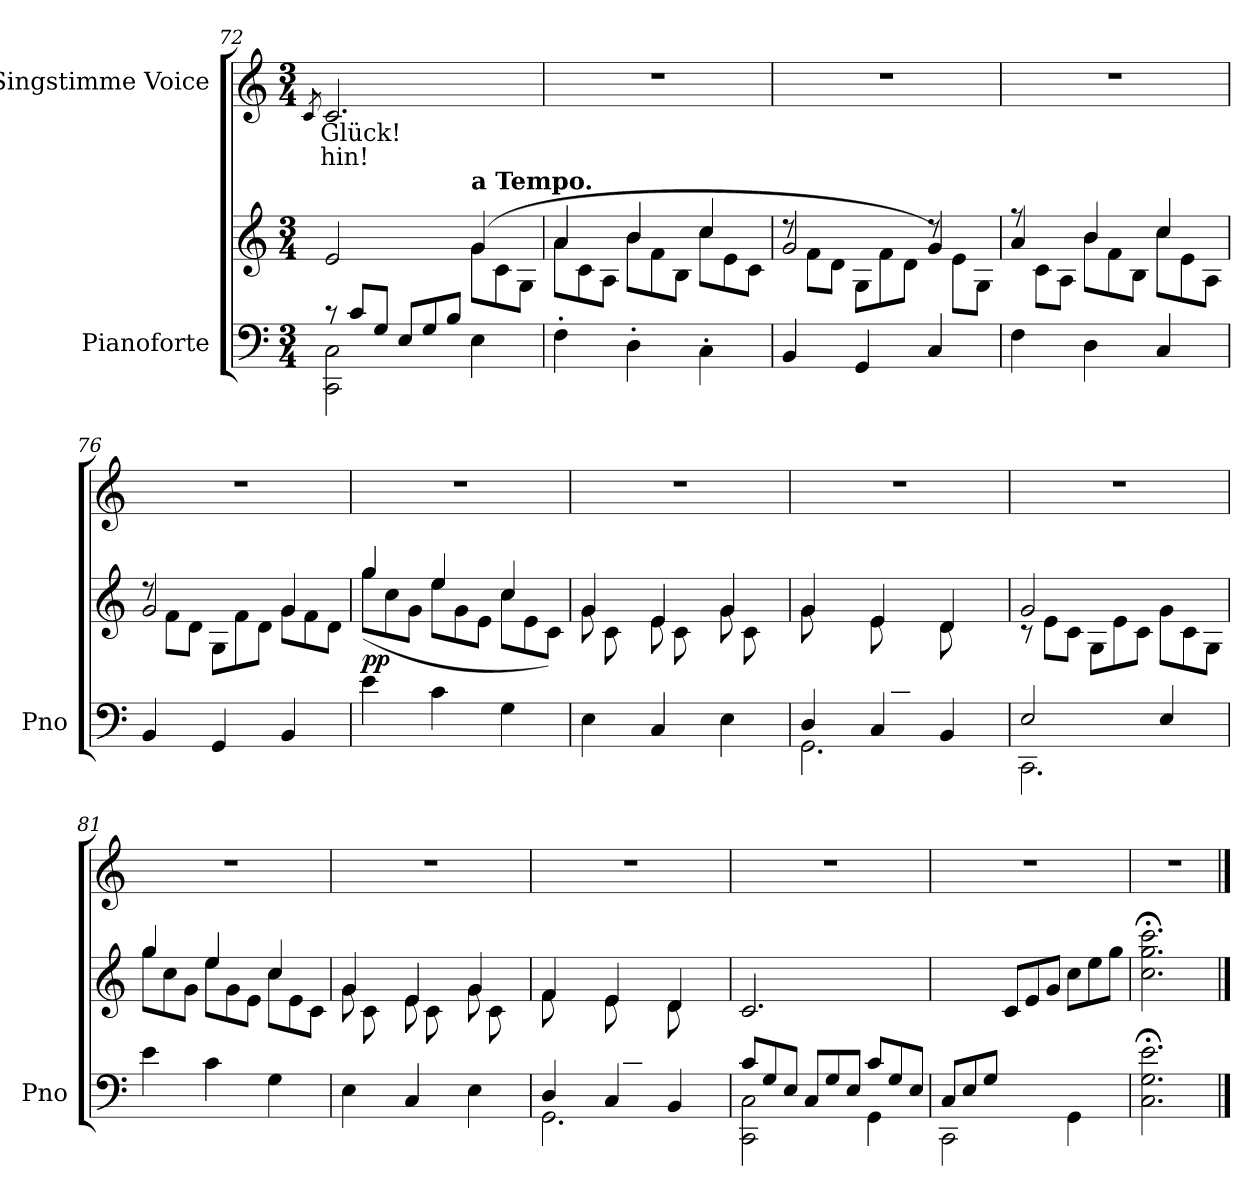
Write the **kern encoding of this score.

**kern	**kern	**dynam	**kern	**text	**text
*part2	*part2	*part2	*part1	*part1	*part1
*staff3	*staff2	*staff2/3	*staff1	*staff1	*staff1
*I"Pianoforte	*	*	*I"Singstimme Voice	*	*
*I'Pno	*	*	*	*	*
!!LO:PB:g=z
*clefF4	*clefG2	*	*clefG2	*	*
*k[]	*k[]	*	*k[]	*	*
*M3/4	*M3/4	*	*M3/4	*	*
=72	=72	=72	=72	=72	=72
.	.	.	8qc/	.	.
*Xtuplet	*	*	*	*	*
*^	*^	*	*	*	*
!	!	!	!	!	!	!LO:LY:b	!LO:LY:b
12r	2CC\ 2C\	2e/	2ryy	.	2.c/	Glück!	-hin!
12c/L	.	.	.	.	.	.	.
12G/J	.	.	.	.	.	.	.
12E/L	.	.	.	.	.	.	.
12G/	.	.	.	.	.	.	.
12B/J	.	.	.	.	.	.	.
*	*	*	*Xtuplet	*	*	*	*
!	!	!LO:TX:a:B:t=a Tempo.	!	!	!	!	!
4E\	4ryy	(4g/	12g\L	.	.	.	.
.	.	.	12c\	.	.	.	.
.	.	.	12G\J	.	.	.	.
*v	*v	*	*	*	*	*	*
=73	=73	=73	=73	=73	=73	=73
4F'\	4a/	12a\L	.	2.r	.	.
.	.	12c\	.	.	.	.
.	.	12A\J	.	.	.	.
4D'\	4b/	12b\L	.	.	.	.
.	.	12f\	.	.	.	.
.	.	12B\J	.	.	.	.
4C'\	4cc/	12cc\L	.	.	.	.
.	.	12e\	.	.	.	.
.	.	12c\J	.	.	.	.
=74	=74	=74	=74	=74	=74	=74
4BB/	12r	2g/	.	2.r	.	.
.	12f\L	.	.	.	.	.
.	12d\J	.	.	.	.	.
4GG/	12G\L	.	.	.	.	.
.	12f\	.	.	.	.	.
.	12d\J	.	.	.	.	.
4C/	12r	4g/)	.	.	.	.
.	12e\L	.	.	.	.	.
.	12G\J	.	.	.	.	.
!!LO:LB:g=z
=75	=75	=75	=75	=75	=75	=75
4F\	12r	4a/	.	2.r	.	.
.	12c\L	.	.	.	.	.
.	12A\J	.	.	.	.	.
4D\	12b\L	4b/	.	.	.	.
.	12f\	.	.	.	.	.
.	12B\J	.	.	.	.	.
4C/	12cc\L	4cc/	.	.	.	.
.	12e\	.	.	.	.	.
.	12A\J	.	.	.	.	.
=76	=76	=76	=76	=76	=76	=76
4BB/	12r	2g/	.	2.r	.	.
.	12f\L	.	.	.	.	.
.	12d\J	.	.	.	.	.
4GG/	12G\L	.	.	.	.	.
.	12f\	.	.	.	.	.
.	12d\J	.	.	.	.	.
4BB/	12g\L	4g/	.	.	.	.
.	12f\	.	.	.	.	.
.	12d\J	.	.	.	.	.
!!LO:LB:g=z
=77	=77	=77	=77	=77	=77	=77
!	!	!	!LO:DY:b	!	!	!
4e\	4gg/	(>12gg\L	pp	2.r	.	.
.	.	12cc\	.	.	.	.
.	.	12g\J	.	.	.	.
4c\	4ee/	12ee\L	.	.	.	.
.	.	12g\	.	.	.	.
.	.	12e\J	.	.	.	.
4G\	4cc/	12cc\L	.	.	.	.
.	.	12e\	.	.	.	.
.	.	12c\J)	.	.	.	.
=78	=78	=78	=78	=78	=78	=78
*^	*	*	*	*	*	*
6ryy	4E\	12g\L	4g/	.	2.r	.	.
.	.	12c\	.	.	.	.	.
12G/J	.	12ryy	.	.	.	.	.
6ryy	4C/	12e\L	4e/	.	.	.	.
.	.	12c\	.	.	.	.	.
12G/J	.	12ryy	.	.	.	.	.
6ryy	4E\	12g\L	4g/	.	.	.	.
.	.	12c\	.	.	.	.	.
12G/J	.	12ryy	.	.	.	.	.
=79	=79	=79	=79	=79	=79	=79	=79
*	*^	*	*	*	*	*	*
12ryy	4D/	2.GG\	12g\L	4g/	.	2.r	.	.
12B/	.	.	6ryy	.	.	.	.	.
12G/J	.	.	.	.	.	.	.	.
12ryy	4C/	.	12e\L	4e/	.	.	.	.
12c/	.	.	6ryy	.	.	.	.	.
12G/J	.	.	.	.	.	.	.	.
12ryy	4BB/	.	12d\L	4d/	.	.	.	.
12G/	.	.	6ryy	.	.	.	.	.
12D/J	.	.	.	.	.	.	.	.
*	*v	*v	*	*	*	*	*	*
=80	=80	=80	=80	=80	=80	=80	=80
2E/	2.CC\	2g/	12r	.	2.r	.	.
.	.	.	12e\L	.	.	.	.
.	.	.	12c\J	.	.	.	.
.	.	.	12G\L	.	.	.	.
.	.	.	12e\	.	.	.	.
.	.	.	12c\J	.	.	.	.
4E/	.	12g\L	4ryy	.	.	.	.
.	.	12c\	.	.	.	.	.
.	.	12G\J	.	.	.	.	.
*v	*v	*	*	*	*	*	*
!!LO:LB:g=z
=81	=81	=81	=81	=81	=81	=81
4e\	12gg\L	4gg/	.	2.r	.	.
.	12cc\	.	.	.	.	.
.	12g\J	.	.	.	.	.
4c\	12ee\L	4ee/	.	.	.	.
.	12g\	.	.	.	.	.
.	12e\J	.	.	.	.	.
4G\	12cc\L	4cc/	.	.	.	.
.	12e\	.	.	.	.	.
.	12c\J	.	.	.	.	.
!!LO:LB:g=z
=82	=82	=82	=82	=82	=82	=82
*^	*	*	*	*	*	*
6ryy	4E\	12g\L	4g/	.	2.r	.	.
.	.	12c\	.	.	.	.	.
12G/J	.	12ryy	.	.	.	.	.
6ryy	4C/	12e\L	4e/	.	.	.	.
.	.	12c\	.	.	.	.	.
12G/J	.	12ryy	.	.	.	.	.
6ryy	4E\	12g\L	4g/	.	.	.	.
.	.	12c\	.	.	.	.	.
12G/J	.	12ryy	.	.	.	.	.
=83	=83	=83	=83	=83	=83	=83	=83
*	*^	*	*	*	*	*	*
12ryy	4D/	2.GG\	12f\L	4f/	.	2.r	.	.
12B/	.	.	6ryy	.	.	.	.	.
12G/J	.	.	.	.	.	.	.	.
12ryy	4C/	.	12e\L	4e/	.	.	.	.
12c/	.	.	6ryy	.	.	.	.	.
12G/J	.	.	.	.	.	.	.	.
12ryy	4BB/	.	12d\L	4d/	.	.	.	.
12G/	.	.	6ryy	.	.	.	.	.
12F/J	.	.	.	.	.	.	.	.
*	*v	*v	*	*	*	*	*	*
*	*	*v	*v	*	*	*	*
=84	=84	=84	=84	=84	=84	=84
2CC\ 2C\	12c/L	2.c/	.	2.r	.	.
.	12G/	.	.	.	.	.
.	12E/J	.	.	.	.	.
.	12C/L	.	.	.	.	.
.	12G/	.	.	.	.	.
.	12E/J	.	.	.	.	.
4GG\	12c/L	.	.	.	.	.
.	12G/	.	.	.	.	.
.	12E/J	.	.	.	.	.
=85	=85	=85	=85	=85	=85	=85
12C/L	2CC\	4ryy	.	2.r	.	.
12E/	.	.	.	.	.	.
12G/J	.	.	.	.	.	.
2ryy	.	12c/L	.	.	.	.
.	.	12e/	.	.	.	.
.	.	12g/J	.	.	.	.
.	4GG\	12cc\L	.	.	.	.
.	.	12ee\	.	.	.	.
.	.	12gg\J	.	.	.	.
*v	*v	*	*	*	*	*
!!LO:LB:g=z
=86	=86	=86	=86	=86	=86
2.C\;< 2.G\;< 2.e\;<	2.cc\;< 2.gg\;< 2.ccc\;<	.	2.r	.	.
==	==	==	==	==	==
*-	*-	*-	*-	*-	*-
